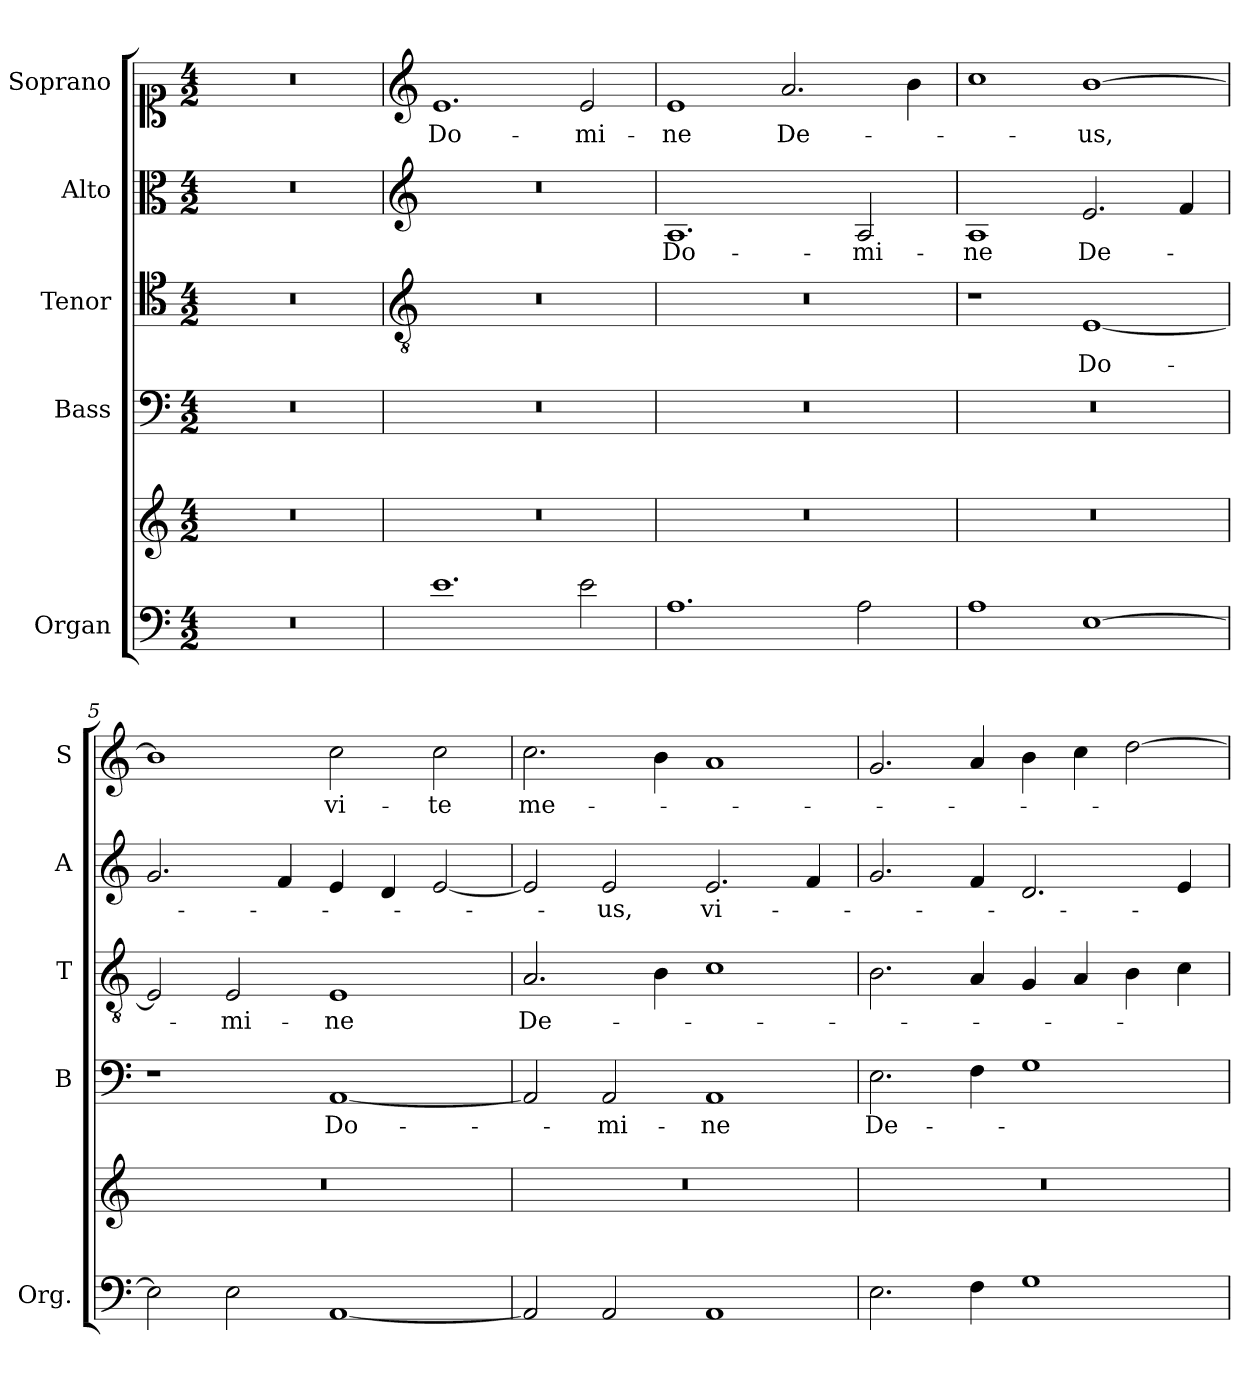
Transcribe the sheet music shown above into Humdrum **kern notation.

**kern	**kern	**kern	**text	**kern	**text	**kern	**text	**kern	**text
*part5	*part5	*part4	*part4	*part3	*part3	*part2	*part2	*part1	*part1
*staff6	*staff5	*staff4	*staff4	*staff3	*staff3	*staff2	*staff2	*staff1	*staff1
*I"Organ	*	*I"Bass	*	*I"Tenor	*	*I"Alto	*	*I"Soprano	*
*I'Org.	*	*I'B	*	*I'T	*	*I'A	*	*I'S	*
*clefF4	*clefG2	*clefF4	*	*clefC4	*	*clefC3	*	*clefC1	*
*k[]	*k[]	*k[]	*	*k[]	*	*k[]	*	*k[]	*
*M4/2	*M4/2	*M4/2	*	*M4/2	*	*M4/2	*	*M4/2	*
*MM120	*MM120	*MM120	*	*MM120	*	*MM120	*	*MM120	*
=1	=1	=1	=1	=1	=1	=1	=1	=1	=1
0r	0r	0r	.	0r	.	0r	.	0r	.
=2	=2	=2	=2	=2	=2	=2	=2	=2	=2
*	*	*	*	*clefGv2	*	*clefG2	*	*clefG2	*
!	!	!	!	!	!	!	!	!	!LO:LY:b
1.e	0r	0r	.	0r	.	0r	.	1.e	Do-
!	!	!	!	!	!	!	!	!	!LO:LY:b
2e\	.	.	.	.	.	.	.	2e/	-mi-
=3	=3	=3	=3	=3	=3	=3	=3	=3	=3
!	!	!	!	!	!	!	!LO:LY:b	!	!LO:LY:b
1.A	0r	0r	.	0r	.	1.A	Do-	1e	-ne
!	!	!	!	!	!	!	!	!	!LO:LY:b
.	.	.	.	.	.	.	.	2.a/	De-
!	!	!	!	!	!	!	!LO:LY:b	!	!
2A\	.	.	.	.	.	2A/	-mi-	.	.
.	.	.	.	.	.	.	.	4b\	.
=4	=4	=4	=4	=4	=4	=4	=4	=4	=4
!	!	!	!	!	!	!	!LO:LY:b	!	!
1A	0r	0r	.	1r	.	1A	-ne	1cc	.
!	!	!	!	!	!LO:LY:b	!	!LO:LY:b	!	!LO:LY:b
[1E	.	.	.	[1E	Do-	2.e/	De-	[1b	-us,
.	.	.	.	.	.	4f/	.	.	.
=5	=5	=5	=5	=5	=5	=5	=5	=5	=5
2E\]	0r	1r	.	2E/]	.	2.g/	.	1b]	.
!	!	!	!	!	!LO:LY:b	!	!	!	!
2E\	.	.	.	2E/	-mi-	.	.	.	.
.	.	.	.	.	.	4f/	.	.	.
!	!	!	!LO:LY:b	!	!LO:LY:b	!	!	!	!LO:LY:b
[1AA	.	[1AA	Do-	1E	-ne	4e/	.	2cc\	vi-
.	.	.	.	.	.	4d/	.	.	.
!	!	!	!	!	!	!	!	!	!LO:LY:b
.	.	.	.	.	.	[2e/	.	2cc\	-te
!!LO:LB:g=z
=6	=6	=6	=6	=6	=6	=6	=6	=6	=6
!	!	!	!	!	!LO:LY:b	!	!	!	!LO:LY:b
2AA/]	0r	2AA/]	.	2.A/	De-	2e/]	.	2.cc\	me-
!	!	!	!LO:LY:b	!	!	!	!LO:LY:b	!	!
2AA/	.	2AA/	-mi-	.	.	2e/	-us,	.	.
.	.	.	.	4B\	.	.	.	4b\	.
!	!	!	!LO:LY:b	!	!	!	!LO:LY:b	!	!
1AA	.	1AA	-ne	1c	.	2.e/	vi-	1a	.
.	.	.	.	.	.	4f/	.	.	.
=7	=7	=7	=7	=7	=7	=7	=7	=7	=7
!	!	!	!LO:LY:b	!	!	!	!	!	!
2.E\	0r	2.E\	De-	2.B\	.	2.g/	.	2.g/	.
4F\	.	4F\	.	4A/	.	4f/	.	4a/	.
1G	.	1G	.	4G/	.	2.d/	.	4b\	.
.	.	.	.	4A/	.	.	.	4cc\	.
.	.	.	.	4B\	.	.	.	[2dd\	.
.	.	.	.	4c\	.	4e/	.	.	.
=	=	=	=	=	=	=	=	=	=
*-	*-	*-	*-	*-	*-	*-	*-	*-	*-
